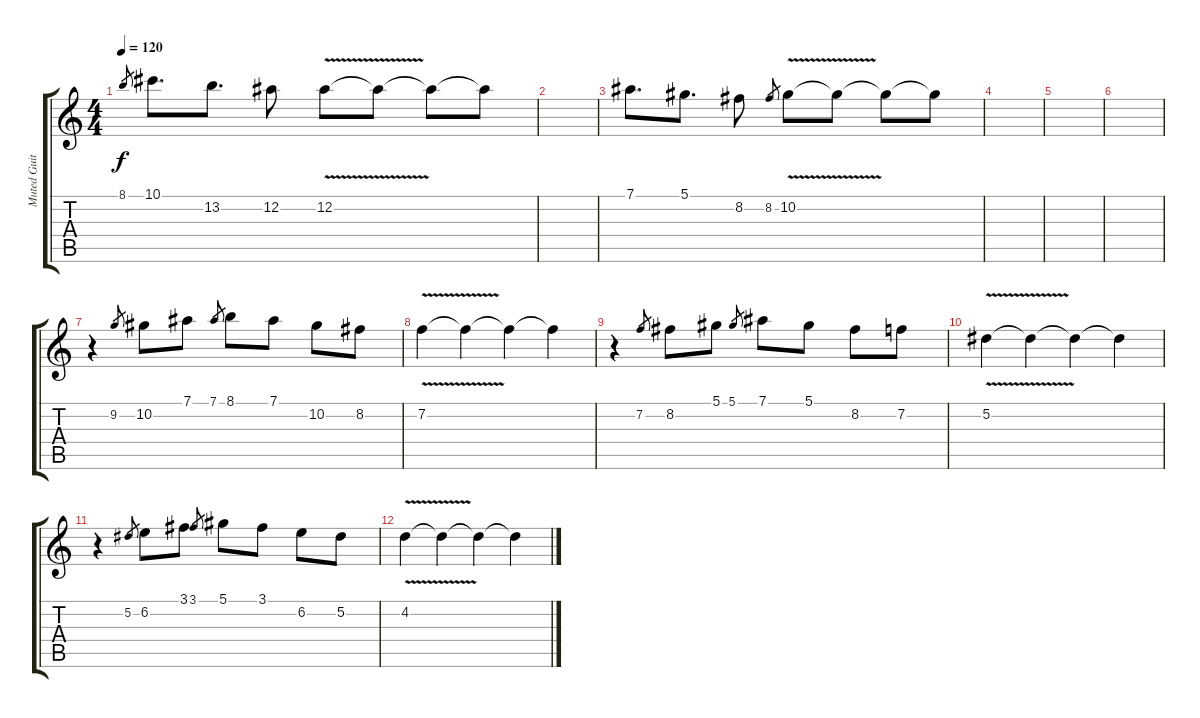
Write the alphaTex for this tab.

\track ("Muted Guitar2 - Vocals2" "Muted Guit") {instrument electricguitarmuted}
\staff {score tabs}
\tuning (Eb4 Bb3 Gb3 Db3 Ab2 Eb2) {hide}
\ts (4 4)
\tempo 120
\clef g2
\ks c
8.1.8{gr dy f} 10.1.8{d volume 16 balance 8 instrument sopranosax} 13.2.8{d} 12.2.8 12.2{v}.8 12.2{t}.8 12.2{t}.8 12.2{t}.8 |
|
7.1.8{d volume 16 balance 8 instrument sopranosax} 5.1.8{d} 8.2.8 8.2.8{gr} 10.2{v}.8 10.2{t}.8 10.2{t}.8 10.2{t}.8 |
|
|
|
r.4{volume 16 balance 4 instrument sopranosax} 9.2.8{gr} 10.2.8 7.1.8 7.1.8{gr} 8.1.8 7.1.8 10.2.8 8.2.8 |
7.2{v}.4{volume 16 balance 4 instrument sopranosax} 7.2{t}.4 7.2{t}.4 7.2{t}.4 |
r.4{volume 16 balance 4 instrument sopranosax} 7.2.8{gr} 8.2.8 5.1.8 5.1.8{gr} 7.1.8 5.1.8 8.2.8 7.2.8 |
5.2{v}.4{volume 16 balance 4 instrument sopranosax} 5.2{t}.4 5.2{t}.4 5.2{t}.4 |
r.4{volume 16 balance 4 instrument sopranosax} 5.2.8{gr} 6.2.8 3.1.8 3.1.8{gr} 5.1.8 3.1.8 6.2.8 5.2.8 |
4.2{v}.4{volume 16 balance 4 instrument sopranosax} 4.2{t}.4 4.2{t}.4 4.2{t}.4
